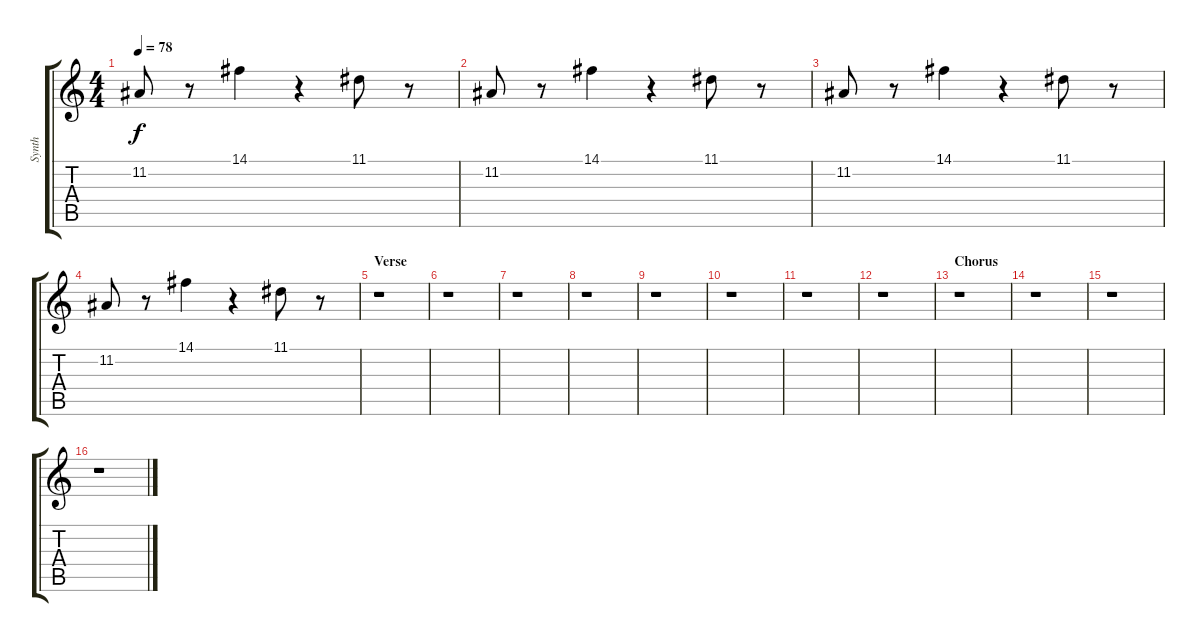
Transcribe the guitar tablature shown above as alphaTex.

\track ("Synth" "Synth") {instrument synthbrass1}
\staff {score tabs}
\tuning (E4 B3 G3 D3 A2 E2) {hide}
\ts (4 4)
\tempo 78
\clef g2
\ks c
11.2.8{dy f} r.8 14.1.4 r.4 11.1.8 r.8 |
11.2.8 r.8 14.1.4 r.4 11.1.8 r.8 |
11.2.8 r.8 14.1.4 r.4 11.1.8 r.8 |
11.2.8 r.8 14.1.4 r.4 11.1.8 r.8 |
\section ("" "Verse")
r.1 |
r.1 |
r.1 |
r.1 |
r.1 |
r.1 |
r.1 |
r.1 |
\section ("" "Chorus")
r.1 |
r.1 |
r.1 |
r.1
